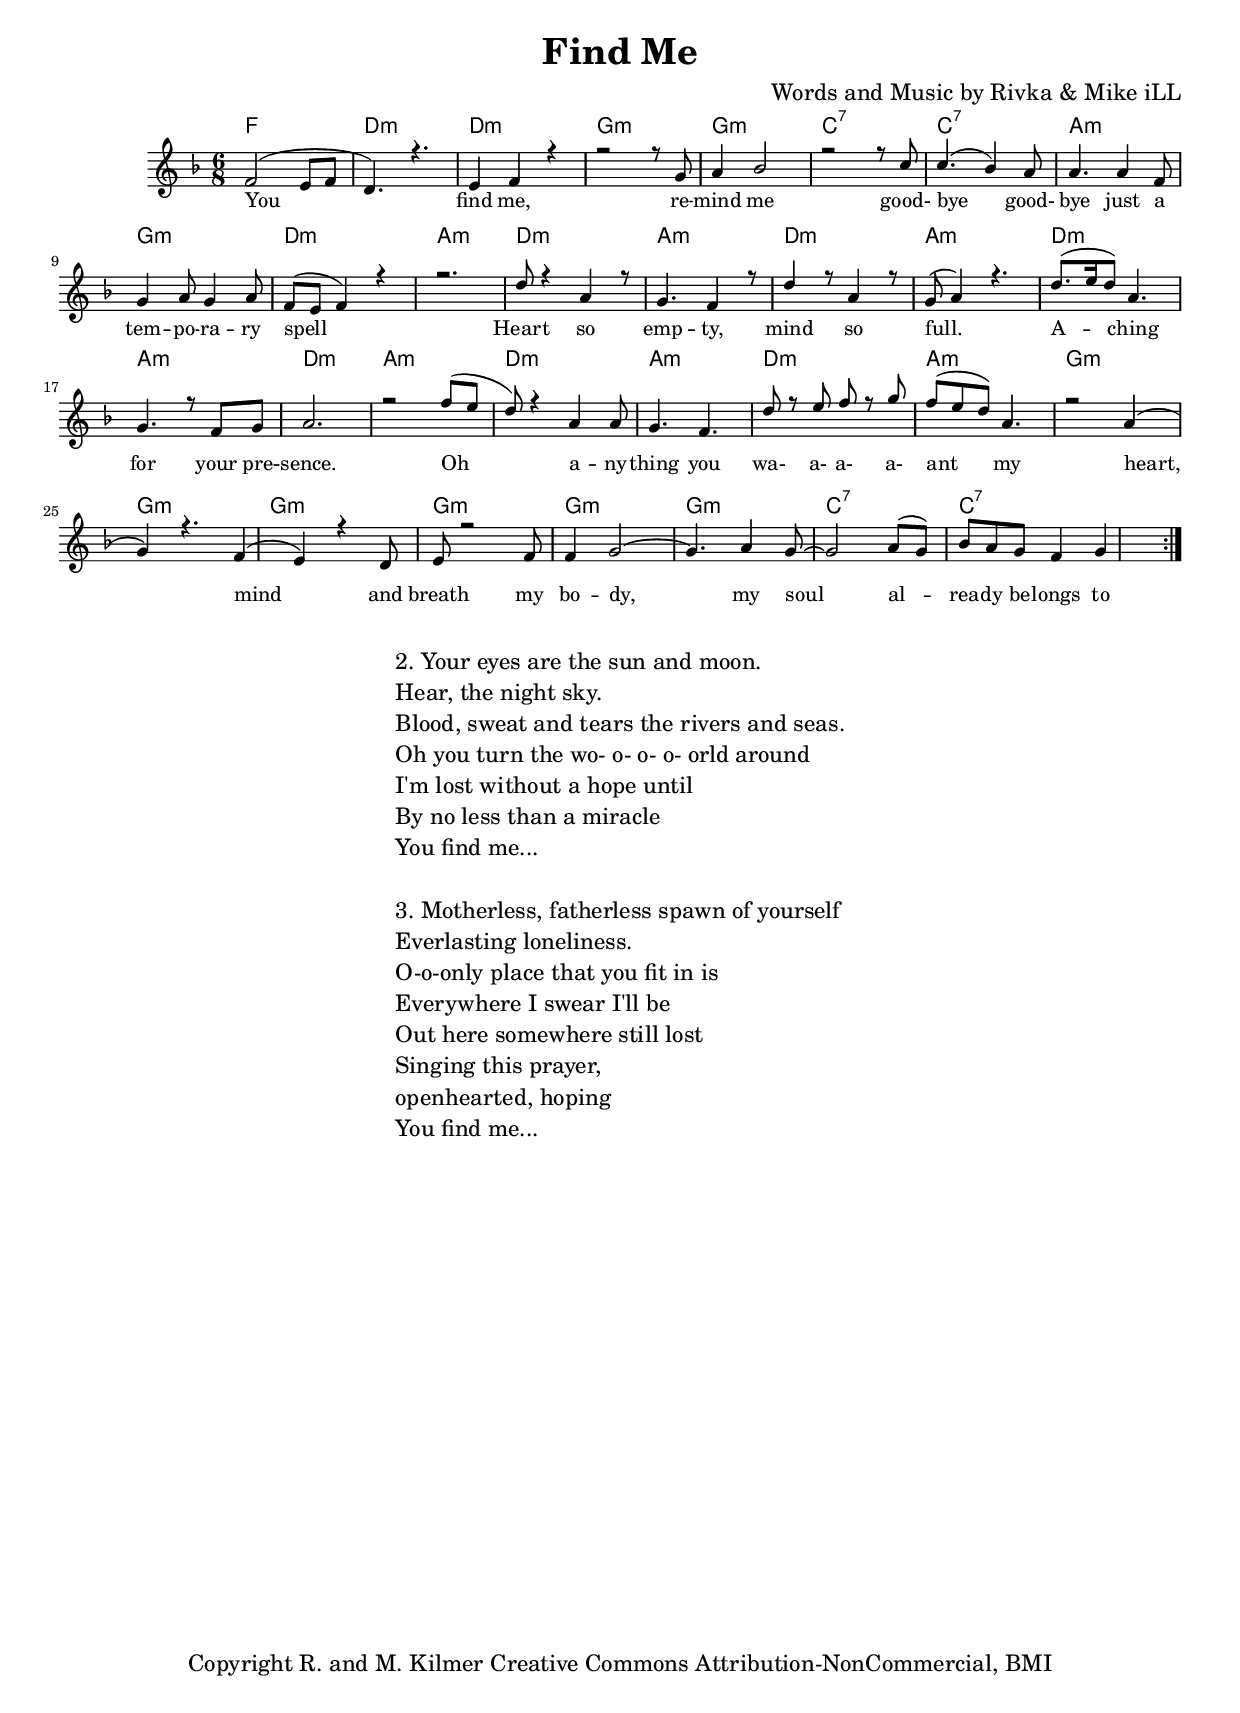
\version "2.19.82"
\paper{ print-page-number = ##f bottom-margin = 0.5\in }

\header {
  title = "Find Me"
  composer = "Words and Music by Rivka & Mike iLL"
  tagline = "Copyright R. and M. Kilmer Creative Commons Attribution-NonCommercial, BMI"
}

melody = \relative c' {
  \clef treble
  \key f \major
  \time 6/8 
	\new Voice = "words" {
		\voiceOne 
		\repeat volta 2 {
			f2( e8 f | d4.) r | e4 f r | % you find me
			r2 r8 g | a4 bes2 |r2 r8 c | % remind me ... good
			c4.( bes4) a8 | a4. a4 f8 | g4 a8 g4 a8 | % bye goodbye ... temporary
			f8( e f4) r | r2. | % spell
			d'8 r4 a4 r8 | g4. f4 r8 | d'4 r8 a4 r8 | g8( a4) r4. | % heart so empty
			d8.( e16 d8) a4. | g4. r8 f8 g | a2. | r2 f'8( e | % aching for your presence oh
			d8) r4 a4 a8 | g4. f | d'8 r e f r g | f( e d) a4. | % anything you wa a a a ant my
			r2 a4( | g) r4. f4( | e) r4 d8 | e8 r2 f8 |
			f4 g2~ | g4. a4 g8~ | g2 a8( g) | bes a g f4 g 
		}
	}
}

harmony = \relative c'' {
  \voiceTwo
	
}

text =  \lyricmode {
	You find me, re -- mind me good- bye good- 
	bye just a tem -- po -- ra -- ry spell
	Heart so emp -- ty, mind so full.
	A -- ching for your pre -- sence.
	Oh a -- ny -- thing you wa- a- a- a- ant my
	heart, mind and breath my bo -- dy, my soul
	al -- rea -- dy be -- longs to 
}

harmonies = \chordmode {
	f2. | d:m | d:m |
	g:m | g:m | c:7 | c:7 |
	a:m | g:m | d:m | a:m |
	d:m | a:m | d:m | a:m |
	d:m | a:m | d:m | a:m |
	d:m | a:m | d:m | a:m |
	g:m | g:m | g:m | g:m |
	g:m | g:m | c:7 | c:7 |
}

\score {
  <<
    \new ChordNames {
      \set chordChanf = ##t
      \harmonies
    }
    \new Staff  {
    <<
    	\new Voice = "upper" { \melody }
    	\new Voice = "lower" { \harmony }
    >>
  	}
  	\new Lyrics \lyricsto "words" \text
  >>
  
  
  \layout { 
   #(layout-set-staff-size 16)
   }
  \midi { 
  	\tempo 4 = 125
  }
  
}

%Additional Verses
\markup \fill-line {
\column {
"2. Your eyes are the sun and moon."
"Hear, the night sky."
"Blood, sweat and tears the rivers and seas."
"Oh you turn the wo- o- o- o- orld around"
"I'm lost without a hope until"
"By no less than a miracle"
"You find me..."
" "
"3. Motherless, fatherless spawn of yourself"
"Everlasting loneliness."
"O-o-only place that you fit in is"
"Everywhere I swear I'll be"
"Out here somewhere still lost"
"Singing this prayer,"
"openhearted, hoping"
"You find me..."
" "
  }
}

